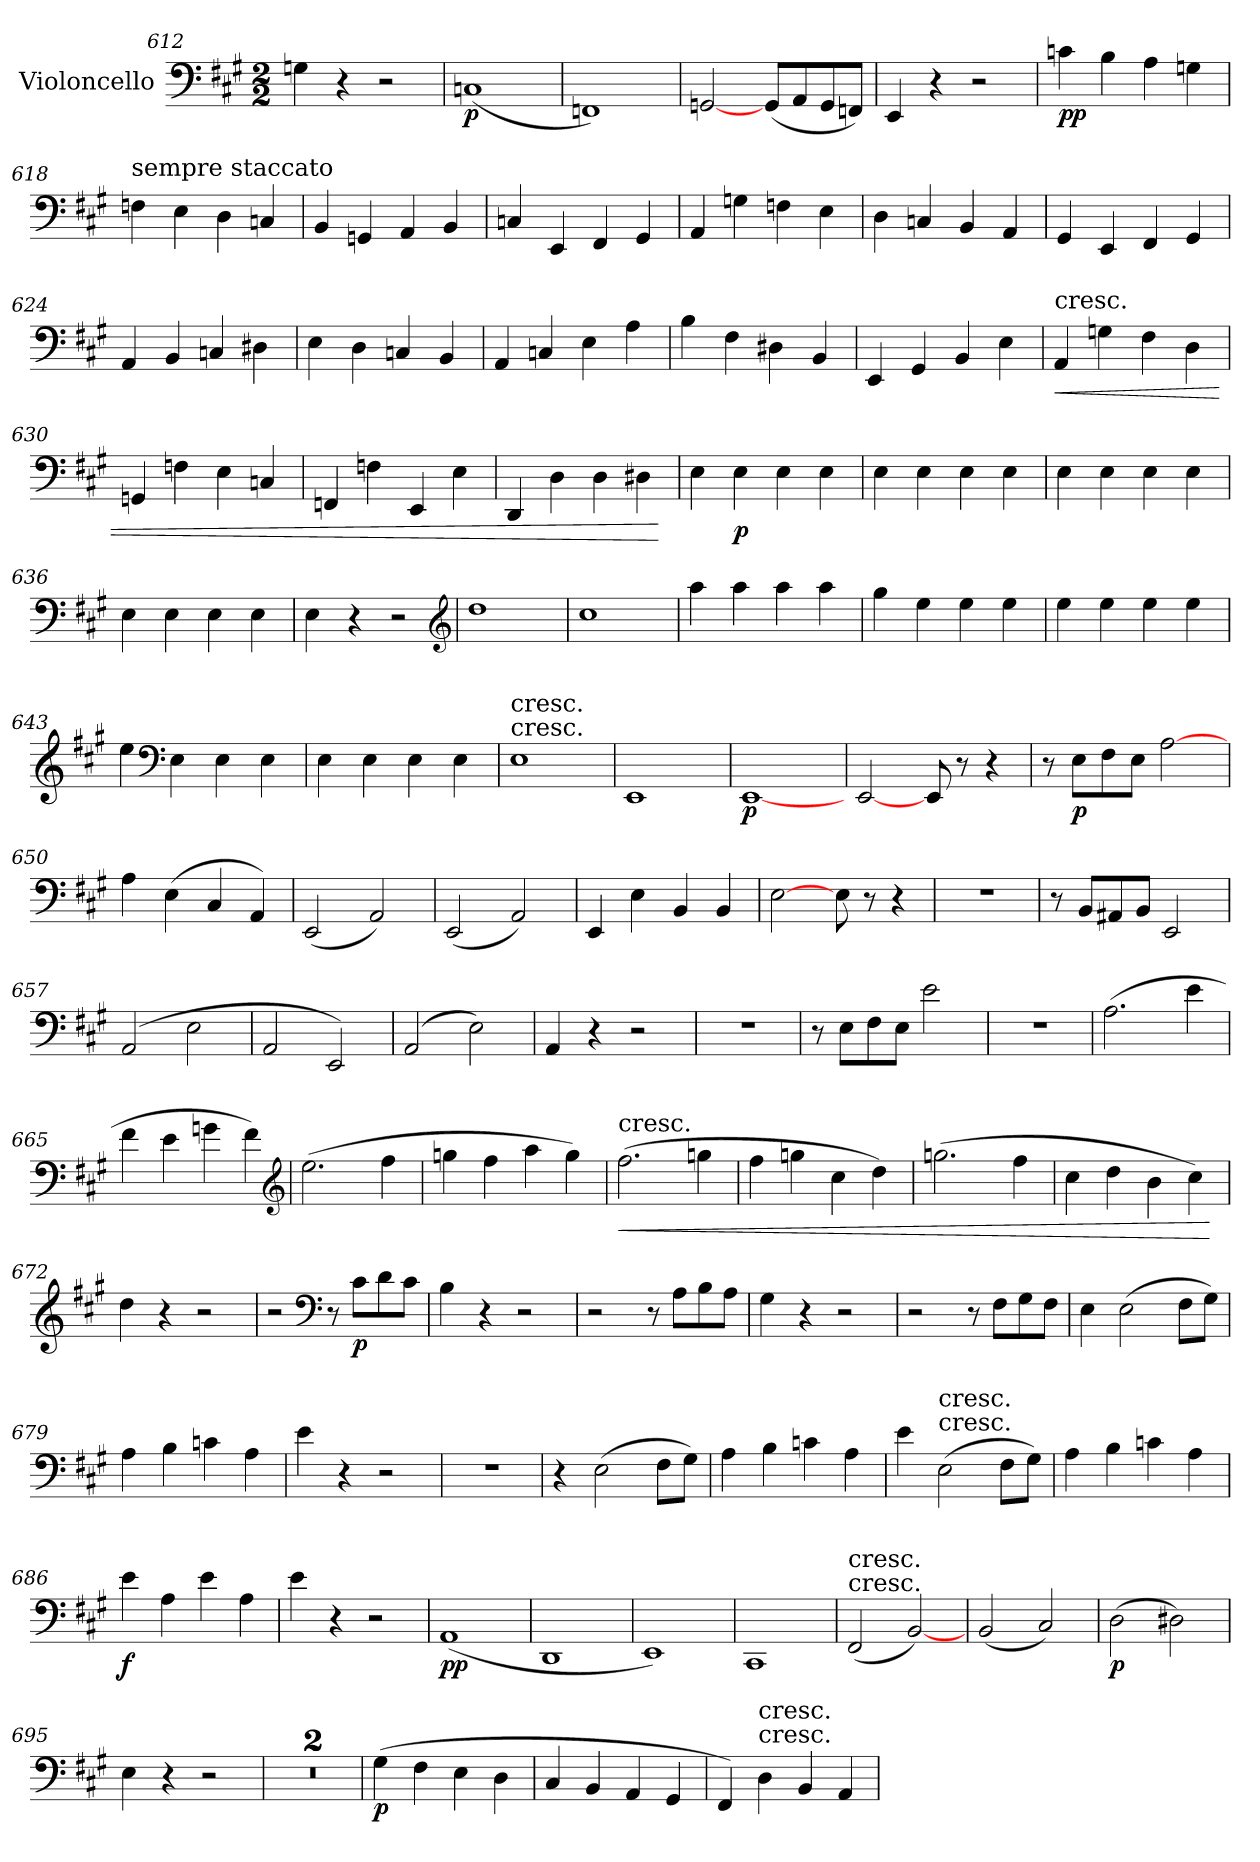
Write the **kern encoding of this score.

**kern	**dynam
*part1	*part1
*staff1	*staff1
*I"Violoncello	*
*I'Vc	*
*clefF4	*
*k[f#c#g#]	*
*A:	*
*M2/2	*
=612	=612
4Gn	.
4r	.
2r	.
=613	=613
(1Cn	p
=614	=614
1FFn)	.
=615	=615
[2GGn	.
(8GG/L	.
8AA/	.
8GG/	.
8FFn/J)	.
=616	=616
4EE	.
4r	.
2r	.
=617	=617
4cn	pp
4B	.
4A	.
4Gn	.
=618	=618
!LO:TX:a:t=sempre staccato	!
4Fn	.
4E	.
4D	.
4Cn	.
=619	=619
4BB	.
4GGn	.
4AA	.
4BB	.
=620	=620
4Cn	.
4EE	.
4FF#	.
4GG#	.
=621	=621
4AA	.
4Gn	.
4Fn	.
4E	.
=622	=622
4D	.
4Cn	.
4BB	.
4AA	.
=623	=623
4GG#	.
4EE	.
4FF#	.
4GG#	.
=624	=624
4AA	.
4BB	.
4Cn	.
4D#X	.
=625	=625
4E	.
4D	.
4Cn	.
4BB	.
=626	=626
4AA	.
4Cn	.
4E	.
4A	.
=627	=627
4B	.
4F#	.
4D#X	.
4BB	.
=628	=628
4EE	.
4GG#	.
4BB	.
4E	.
=629	=629
!LO:TX:a:t=cresc.	!
!	!LO:HP:b
4AA	<
4Gn	.
4F#	.
4D	.
=630	=630
4GGn	.
4Fn	.
4E	.
4Cn	.
=631	=631
4FFn	.
4Fn	.
4EE	.
4E	.
=632	=632
4DD	.
4D	.
4D	.
4D#X	.
.	[
=633	=633
4E	.
4E	p
4E	.
4E	.
=634	=634
4E	.
4E	.
4E	.
4E	.
=635	=635
4E	.
4E	.
4E	.
4E	.
=636	=636
4E	.
4E	.
4E	.
4E	.
=637	=637
4E	.
4r	.
2r	.
*clefG2	*
=638	=638
1dd	.
=639	=639
1cc#	.
=640	=640
4aa	.
4aa	.
4aa	.
4aa	.
=641	=641
4gg#	.
4ee	.
4ee	.
4ee	.
=642	=642
4ee	.
4ee	.
4ee	.
4ee	.
=643	=643
4ee	.
*clefF4	*
4E	.
4E	.
4E	.
=644	=644
4E	.
4E	.
4E	.
4E	.
=645	=645
!LO:TX:t=cresc.	!
!LO:TX:a:t=cresc.	!
1E	.
=646	=646
1EE	.
=647	=647
[1EE	p
=648	=648
[2EE	.
8EE	.
8r	.
4r	.
=649	=649
8r	.
8E\L	p
8F#\	.
8E\J	.
[2A	.
=650	=650
4A	.
(4E	.
4C#	.
4AA)	.
=651	=651
(2EE	.
2AA)	.
=652	=652
(2EE	.
2AA)	.
=653	=653
4EE	.
4E	.
4BB	.
4BB	.
=654	=654
[2E	.
8E	.
8r	.
4r	.
=655	=655
1r	.
=656	=656
8r	.
8BB/L	.
8AA#X/	.
8BB/J	.
2EE	.
=657	=657
(2AA	.
2E	.
=658	=658
2AA	.
2EE)	.
=659	=659
(2AA	.
2E)	.
=660	=660
4AA	.
4r	.
2r	.
=661	=661
1r	.
=662	=662
8r	.
8E\L	.
8F#\	.
8E\J	.
2e	.
=663	=663
1r	.
=664	=664
(2.A	.
4e	.
=665	=665
4f#	.
4e	.
4gn	.
4f#)	.
*clefG2	*
=666	=666
(2.ee	.
4ff#	.
=667	=667
4ggn	.
4ff#	.
4aa	.
4gg)	.
=668	=668
!LO:TX:a:t=cresc.	!
!	!LO:HP:b
(2.ff#	<
4ggn	.
=669	=669
4ff#	.
4ggn	.
4cc#	.
4dd)	.
=670	=670
(2.ggn	.
4ff#	.
=671	=671
4cc#	.
4dd	.
4b	.
4cc#)	.
.	[
=672	=672
4dd	.
4r	.
2r	.
=673	=673
2r	.
*clefF4	*
8r	.
8c#\L	p
8d\	.
8c#\J	.
=674	=674
4B	.
4r	.
2r	.
=675	=675
2r	.
8r	.
8A\L	.
8B\	.
8A\J	.
=676	=676
4G#	.
4r	.
2r	.
=677	=677
2r	.
8r	.
8F#\L	.
8G#\	.
8F#\J	.
=678	=678
4E	.
(2E	.
8F#\L	.
8G#\J)	.
=679	=679
4A	.
4B	.
4cn	.
4A	.
=680	=680
4e	.
4r	.
2r	.
=681	=681
1r	.
=682	=682
4r	.
(2E	.
8F#\L	.
8G#\J)	.
=683	=683
4A	.
4B	.
4cn	.
4A	.
=684	=684
4e	.
!LO:TX:t=cresc.	!
!LO:TX:a:t=cresc.	!
(2E	.
8F#\L	.
8G#\J)	.
=685	=685
4A	.
4B	.
4cn	.
4A	.
=686	=686
4e	f
4A	.
4e	.
4A	.
=687	=687
4e	.
4r	.
2r	.
=688	=688
(1AA	pp
=689	=689
1DD	.
=690	=690
1EE)	.
=691	=691
1CC#	.
=692	=692
!LO:TX:t=cresc.	!
!LO:TX:a:t=cresc.	!
(2FF#	.
[2BB)	.
=693	=693
(2BB	.
2C#)	.
=694	=694
(2D	p
2D#X)	.
=695	=695
4E	.
4r	.
2r	.
=696	=696
1r	.
=697	=697
1r	.
=698	=698
(4G#	p
4F#	.
4E	.
4D	.
=699	=699
4C#	.
4BB	.
4AA	.
4GG#	.
=700	=700
4FF#)	.
!LO:TX:t=cresc.	!
!LO:TX:a:t=cresc.	!
4D	.
4BB	.
4AA	.
=	=
*-	*-
